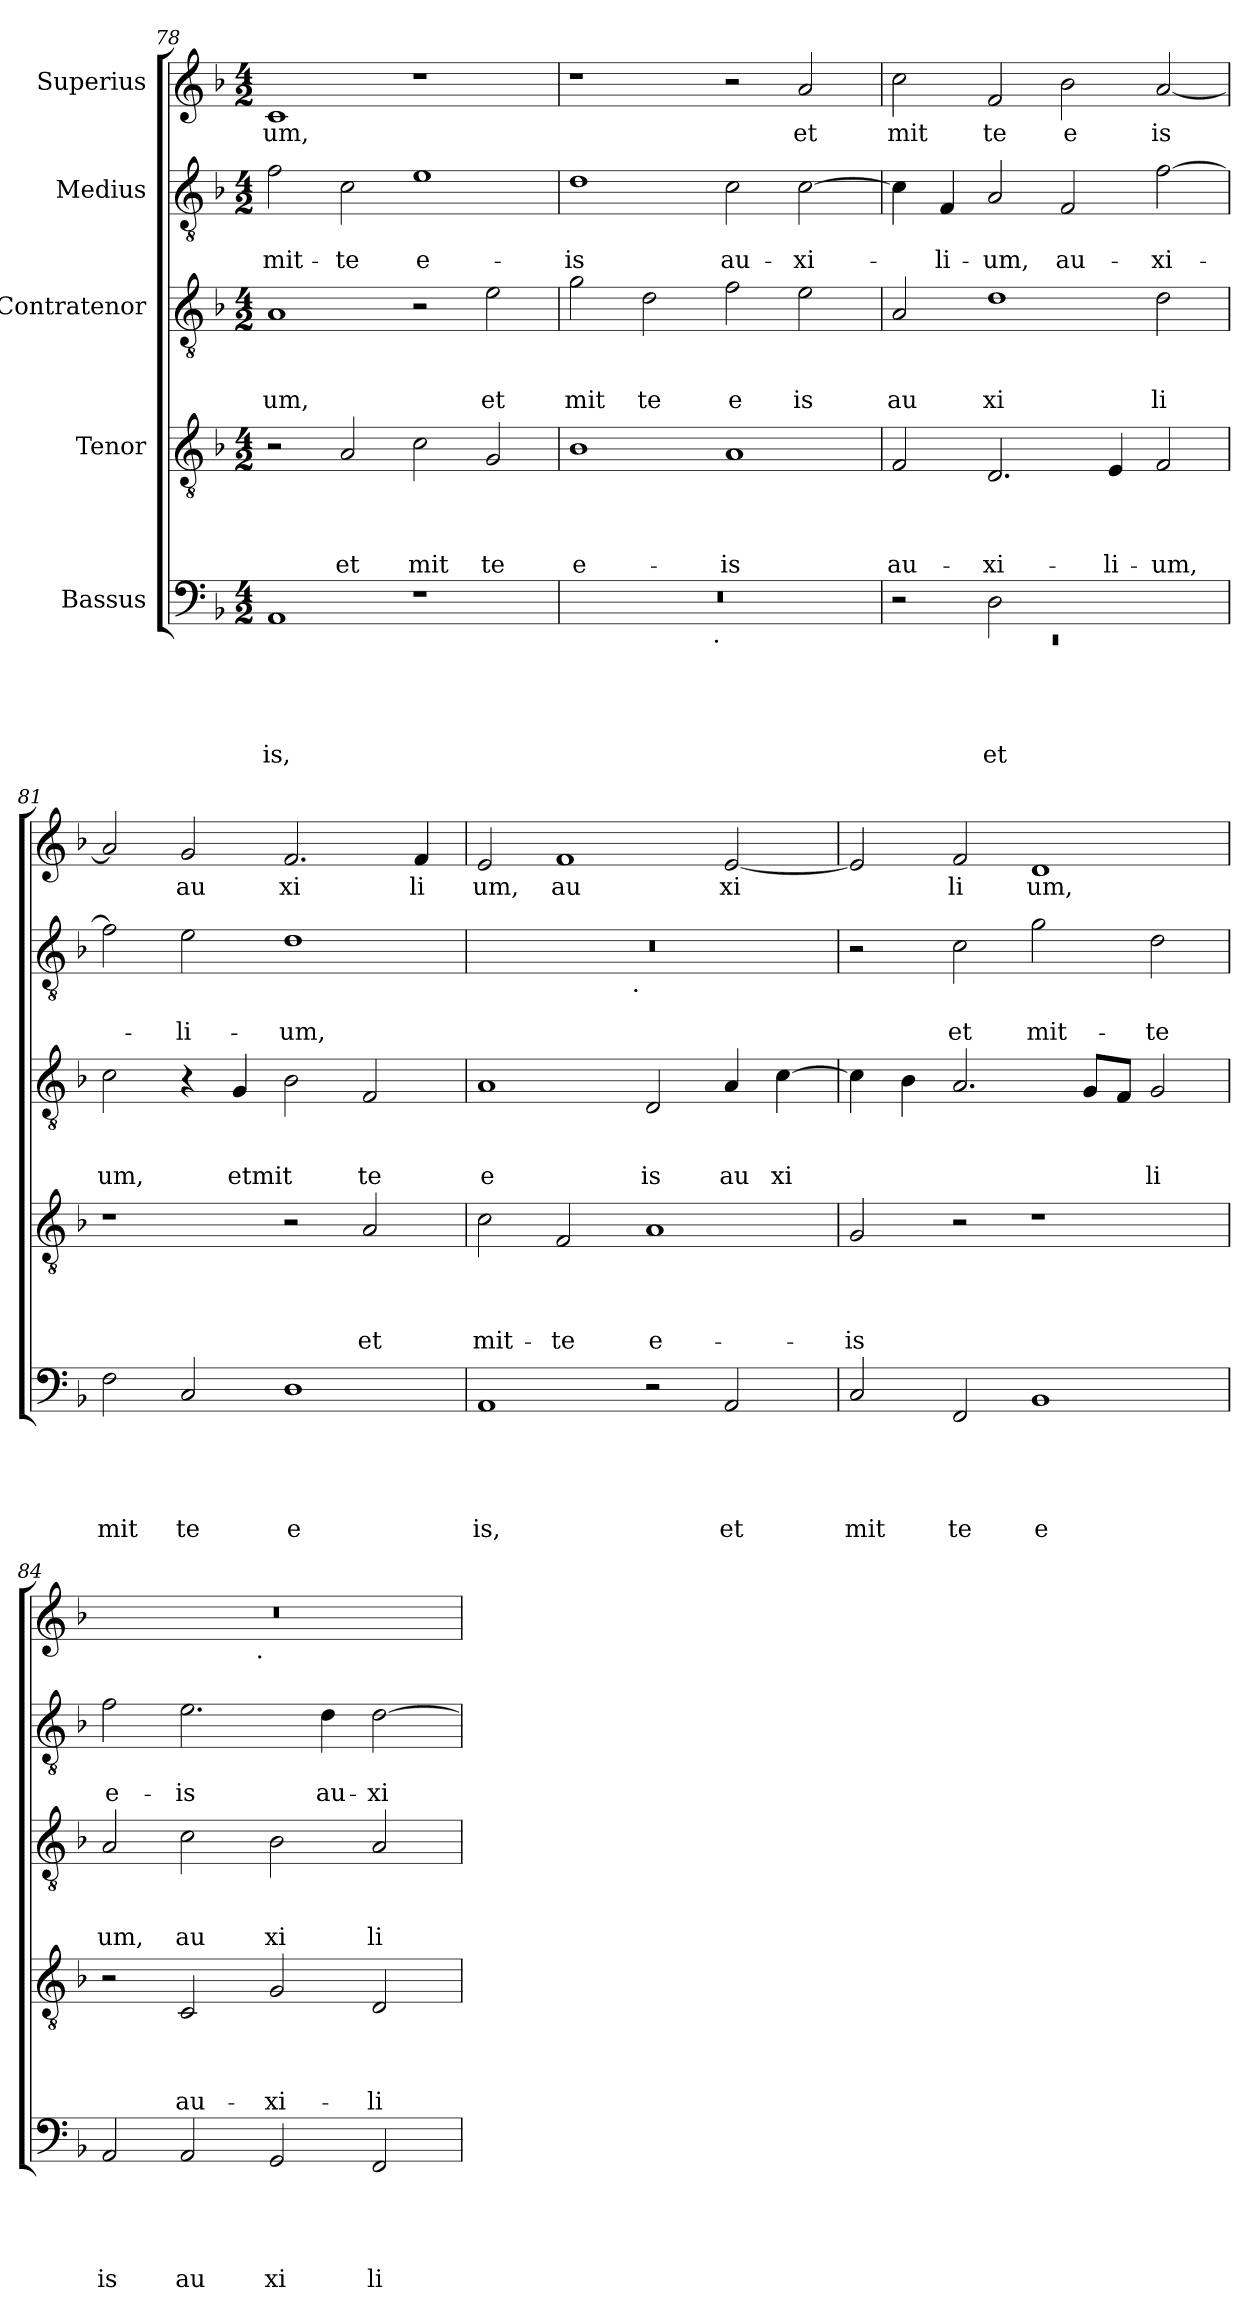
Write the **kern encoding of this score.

**kern	**text	**text	**text	**text	**text	**kern	**text	**text	**text	**text	**kern	**text	**text	**text	**kern	**text	**text	**kern	**text
*part5	*part5	*part5	*part5	*part5	*part5	*part4	*part4	*part4	*part4	*part4	*part3	*part3	*part3	*part3	*part2	*part2	*part2	*part1	*part1
*staff5	*staff5	*staff5	*staff5	*staff5	*staff5	*staff4	*staff4	*staff4	*staff4	*staff4	*staff3	*staff3	*staff3	*staff3	*staff2	*staff2	*staff2	*staff1	*staff1
*I"Bassus	*	*	*	*	*	*I"Tenor	*	*	*	*	*I"Contratenor	*	*	*	*I"Medius	*	*	*I"Superius	*
*clefF4	*	*	*	*	*	*clefGv2	*	*	*	*	*clefGv2	*	*	*	*clefGv2	*	*	*clefG2	*
*k[b-]	*	*	*	*	*	*k[b-]	*	*	*	*	*k[b-]	*	*	*	*k[b-]	*	*	*k[b-]	*
*F:	*	*	*	*	*	*F:	*	*	*	*	*F:	*	*	*	*F:	*	*	*F:	*
*M4/2	*	*	*	*	*	*M4/2	*	*	*	*	*M4/2	*	*	*	*M4/2	*	*	*M4/2	*
=78	=78	=78	=78	=78	=78	=78	=78	=78	=78	=78	=78	=78	=78	=78	=78	=78	=78	=78	=78
!	!	!	!	!	!LO:LY:b	!	!	!	!	!	!	!	!	!LO:LY:b	!	!	!LO:LY:b	!	!LO:LY:b
1AA	.	.	.	.	-is,	2r	.	.	.	.	1A	.	.	-um,	2f\	.	mit-	1c	-um,
!	!	!	!	!	!	!	!	!	!	!LO:LY:b	!	!	!	!	!	!	!LO:LY:b	!	!
.	.	.	.	.	.	2A/	.	.	.	et	.	.	.	.	2c\	.	-te	.	.
!	!	!	!	!	!	!	!	!	!	!LO:LY:b	!	!	!	!	!	!	!LO:LY:b	!	!
1r	.	.	.	.	.	2c\	.	.	.	mit	2r	.	.	.	1e	.	e-	1r	.
!	!	!	!	!	!	!	!	!	!	!LO:LY:b	!	!	!	!LO:LY:b	!	!	!	!	!
.	.	.	.	.	.	2G/	.	.	.	te	2e\	.	.	et	.	.	.	.	.
!!LO:LB:g=z
=79	=79	=79	=79	=79	=79	=79	=79	=79	=79	=79	=79	=79	=79	=79	=79	=79	=79	=79	=79
!	!	!	!	!	!	!	!	!	!	!LO:LY:b	!	!	!	!LO:LY:b	!	!	!LO:LY:b	!	!
*^	*	*	*	*	*	*	*	*	*	*	*	*	*	*	*	*	*	*	*
0r	2ryy	.	.	.	.	.	1B-	.	.	.	e-	2g\	.	.	mit	1d	.	-is	1r	.
!	!	!	!	!	!	!	!	!	!	!	!	!	!	!	!LO:LY:b	!	!	!	!	!
.	4...ryy	.	.	.	.	.	.	.	.	.	.	2d\	.	.	te	.	.	.	.	.
!	!LO:TX:b:t=.	!	!	!	!	!	!	!	!	!	!	!	!	!	!	!	!	!	!	!
.	1ryy	.	.	.	.	.	.	.	.	.	.	.	.	.	.	.	.	.	.	.
!	!	!	!	!	!	!	!	!	!	!	!LO:LY:b	!	!	!	!LO:LY:b	!	!	!LO:LY:b	!	!
.	.	.	.	.	.	.	1A	.	.	.	-is	2f\	.	.	e	2c\	.	au-	2r	.
!	!	!	!	!	!	!	!	!	!	!	!	!	!	!	!LO:LY:b	!	!	!LO:LY:b	!	!LO:LY:b
.	.	.	.	.	.	.	.	.	.	.	.	2e\	.	.	is	[>2c\	.	-xi-	2a/	et
.	32ryy	.	.	.	.	.	.	.	.	.	.	.	.	.	.	.	.	.	.	.
=80	=80	=80	=80	=80	=80	=80	=80	=80	=80	=80	=80	=80	=80	=80	=80	=80	=80	=80	=80	=80
!	!LO:N:vis=1	!	!	!	!	!	!	!	!	!	!LO:LY:b	!	!	!	!LO:LY:b	!	!	!	!	!LO:LY:b
*	*^	*	*	*	*	*	*	*	*	*	*	*	*	*	*	*	*	*	*	*
0ryy	0rEE	2r	.	.	.	.	.	2F/	.	.	.	au-	2A/	.	.	au	4c\]	.	.	2cc\	mit
!	!	!	!	!	!	!	!	!	!	!	!	!	!	!	!	!	!	!	!LO:LY:b	!	!
.	.	.	.	.	.	.	.	.	.	.	.	.	.	.	.	.	4F/	.	-li-	.	.
!	!	!	!	!	!	!	!LO:LY:b	!	!	!	!	!LO:LY:b	!	!	!	!LO:LY:b	!	!	!LO:LY:b	!	!LO:LY:b
.	.	2D\	.	.	.	.	et	2.D/	.	.	.	-xi-	1d	.	.	xi	2A/	.	-um,	2f/	te
!	!	!	!	!	!	!	!	!	!	!	!	!	!	!	!	!	!	!	!LO:LY:b	!	!LO:LY:b
.	.	1ryy	.	.	.	.	.	.	.	.	.	.	.	.	.	.	2F/	.	au-	2b-\	e
!	!	!	!	!	!	!	!	!	!	!	!	!LO:LY:b	!	!	!	!	!	!	!	!	!
.	.	.	.	.	.	.	.	4E/	.	.	.	-li-	.	.	.	.	.	.	.	.	.
!	!	!	!	!	!	!	!	!	!	!	!	!LO:LY:b	!	!	!	!LO:LY:b	!	!	!LO:LY:b	!	!LO:LY:b
.	.	.	.	.	.	.	.	2F/	.	.	.	-um,	2d\	.	.	li	[>2f\	.	-xi-	[<2a/	is
*v	*v	*v	*	*	*	*	*	*	*	*	*	*	*	*	*	*	*	*	*	*	*
=81	=81	=81	=81	=81	=81	=81	=81	=81	=81	=81	=81	=81	=81	=81	=81	=81	=81	=81	=81
!	!	!	!	!	!LO:LY:b	!	!	!	!	!	!	!	!	!LO:LY:b	!	!	!	!	!
2F\	.	.	.	.	mit	1r	.	.	.	.	2c\	.	.	um,	2f\]	.	.	2a/]	.
!	!	!	!	!	!LO:LY:b	!	!	!	!	!	!	!	!	!	!	!	!LO:LY:b	!	!LO:LY:b
2C/	.	.	.	.	te	.	.	.	.	.	4r	.	.	.	2e\	.	-li-	2g/	au
!	!	!	!	!	!	!	!	!	!	!	!	!	!	!LO:LY:b	!	!	!	!	!
.	.	.	.	.	.	.	.	.	.	.	4G/	.	.	etmit	.	.	.	.	.
!	!	!	!	!	!LO:LY:b	!	!	!	!	!	!	!	!	!	!	!	!LO:LY:b	!	!LO:LY:b
1D	.	.	.	.	e	2r	.	.	.	.	2B-\	.	.	.	1d	.	-um,	2.f/	xi
!	!	!	!	!	!	!	!	!	!	!LO:LY:b	!	!	!	!LO:LY:b	!	!	!	!	!
.	.	.	.	.	.	2A/	.	.	.	et	2F/	.	.	te	.	.	.	.	.
!	!	!	!	!	!	!	!	!	!	!	!	!	!	!	!	!	!	!	!LO:LY:b
.	.	.	.	.	.	.	.	.	.	.	.	.	.	.	.	.	.	4f/	li
=82	=82	=82	=82	=82	=82	=82	=82	=82	=82	=82	=82	=82	=82	=82	=82	=82	=82	=82	=82
!	!	!	!	!	!LO:LY:b	!	!	!	!	!LO:LY:b	!	!	!	!LO:LY:b	!	!	!	!	!LO:LY:b
*	*	*	*	*	*	*	*	*	*	*	*	*	*	*	*^	*	*	*	*
1AA	.	.	.	.	is,	2c\	.	.	.	mit-	1A	.	.	e	0r	2ryy	.	.	2e/	um,
!	!	!	!	!	!	!	!	!	!	!LO:LY:b	!	!	!	!	!	!	!	!	!	!LO:LY:b
.	.	.	.	.	.	2F/	.	.	.	-te	.	.	.	.	.	4...ryy	.	.	1f	au
!	!	!	!	!	!	!	!	!	!	!	!	!	!	!	!	!LO:TX:b:t=.	!	!	!	!
.	.	.	.	.	.	.	.	.	.	.	.	.	.	.	.	1ryy	.	.	.	.
!	!	!	!	!	!	!	!	!	!	!LO:LY:b	!	!	!	!LO:LY:b	!	!	!	!	!	!
2r	.	.	.	.	.	1A	.	.	.	e-	2D/	.	.	is	.	.	.	.	.	.
!	!	!	!	!	!LO:LY:b	!	!	!	!	!	!	!	!	!LO:LY:b	!	!	!	!	!	!LO:LY:b
2AA/	.	.	.	.	et	.	.	.	.	.	4A/	.	.	au	.	.	.	.	[<2e/	xi
!	!	!	!	!	!	!	!	!	!	!	!	!	!	!LO:LY:b	!	!	!	!	!	!
.	.	.	.	.	.	.	.	.	.	.	[>4c\	.	.	xi	.	.	.	.	.	.
.	.	.	.	.	.	.	.	.	.	.	.	.	.	.	.	32ryy	.	.	.	.
=83	=83	=83	=83	=83	=83	=83	=83	=83	=83	=83	=83	=83	=83	=83	=83	=83	=83	=83	=83	=83
!	!	!	!	!	!LO:LY:b	!	!	!	!	!LO:LY:b	!	!	!	!	!	!	!	!	!	!
*	*	*	*	*	*	*	*	*	*	*	*	*	*	*	*v	*v	*	*	*	*
2C/	.	.	.	.	mit	2G/	.	.	.	-is	4c\]	.	.	.	2r	.	.	2e/]	.
.	.	.	.	.	.	.	.	.	.	.	4B-\	.	.	.	.	.	.	.	.
!	!	!	!	!	!LO:LY:b	!	!	!	!	!	!	!	!	!	!	!	!LO:LY:b	!	!LO:LY:b
2FF/	.	.	.	.	te	2r	.	.	.	.	2.A/	.	.	.	2c\	.	et	2f/	li
!	!	!	!	!	!LO:LY:b	!	!	!	!	!	!	!	!	!	!	!	!LO:LY:b	!	!LO:LY:b
1BB-	.	.	.	.	e	1r	.	.	.	.	.	.	.	.	2g\	.	mit-	1d	um,
.	.	.	.	.	.	.	.	.	.	.	8G/L	.	.	.	.	.	.	.	.
.	.	.	.	.	.	.	.	.	.	.	8F/J	.	.	.	.	.	.	.	.
!	!	!	!	!	!	!	!	!	!	!	!	!	!	!LO:LY:b	!	!	!LO:LY:b	!	!
.	.	.	.	.	.	.	.	.	.	.	2G/	.	.	li	2d\	.	-te	.	.
=84	=84	=84	=84	=84	=84	=84	=84	=84	=84	=84	=84	=84	=84	=84	=84	=84	=84	=84	=84
!	!	!	!	!	!LO:LY:b	!	!	!	!	!	!	!	!	!LO:LY:b	!	!	!LO:LY:b	!	!
*	*	*	*	*	*	*	*	*	*	*	*	*	*	*	*	*	*	*^	*
2AA/	.	.	.	.	is	2r	.	.	.	.	2A/	.	.	um,	2f\	.	e-	0r	2ryy	.
!	!	!	!	!	!LO:LY:b	!	!	!	!	!LO:LY:b	!	!	!	!LO:LY:b	!	!	!LO:LY:b	!	!	!
2AA/	.	.	.	.	au	2C/	.	.	.	au-	2c\	.	.	au	2.e\	.	-is	.	4...ryy	.
!	!	!	!	!	!	!	!	!	!	!	!	!	!	!	!	!	!	!	!LO:TX:b:t=.	!
.	.	.	.	.	.	.	.	.	.	.	.	.	.	.	.	.	.	.	1ryy	.
!	!	!	!	!	!LO:LY:b	!	!	!	!	!LO:LY:b	!	!	!	!LO:LY:b	!	!	!	!	!	!
2GG/	.	.	.	.	xi	2G/	.	.	.	-xi-	2B-\	.	.	xi	.	.	.	.	.	.
!	!	!	!	!	!	!	!	!	!	!	!	!	!	!	!	!	!LO:LY:b	!	!	!
.	.	.	.	.	.	.	.	.	.	.	.	.	.	.	4d\	.	au-	.	.	.
!	!	!	!	!	!LO:LY:b	!	!	!	!	!LO:LY:b	!	!	!	!LO:LY:b	!	!	!LO:LY:b	!	!	!
2FF/	.	.	.	.	li	2D/	.	.	.	-li-	2A/	.	.	li	[>2d\	.	-xi-	.	.	.
.	.	.	.	.	.	.	.	.	.	.	.	.	.	.	.	.	.	.	32ryy	.
*	*	*	*	*	*	*	*	*	*	*	*	*	*	*	*	*	*	*v	*v	*
=	=	=	=	=	=	=	=	=	=	=	=	=	=	=	=	=	=	=	=
*-	*-	*-	*-	*-	*-	*-	*-	*-	*-	*-	*-	*-	*-	*-	*-	*-	*-	*-	*-
